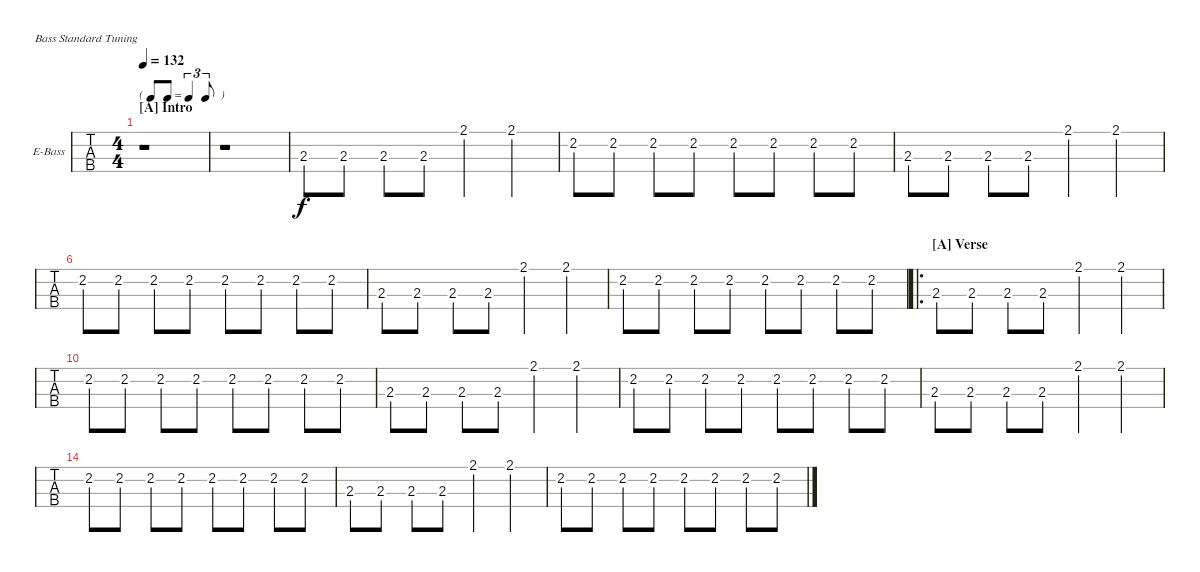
\bracketExtendMode nobrackets
\firstSystemTrackNameOrientation horizontal
\otherSystemsTrackNameOrientation horizontal
\defaultBarNumberDisplay FirstOfSystem
\track ("Bass" "E-Bass") {instrument electricbassfinger}
\staff {tabs}
\tuning (G2 D2 A1 E1)
\ts (4 4)
\beaming (8 2 2 2 2)
\tf triplet8th
\section ("A" "Intro")
\scale
0.350649
\tempo 132
\accidentals auto
\clef f4
\ottava regular
\simile none
\ks c
r.1{dy f instrument electricbassfinger} |
\scale
0.181818 r.1 |
\scale
0.285714
\ks b
2.3{st}.8 2.3.8 2.3.8 2.3.8 2.1.4 2.1.4 |
\scale
0.181818 2.2{st}.8 2.2.8 2.2.8 2.2.8 2.2{st}.8 2.2.8 2.2.8 2.2.8 |
\scale
0.305556 2.3{st}.8 2.3.8 2.3.8 2.3.8 2.1.4 2.1.4 |
\scale
0.194444 2.2{st}.8 2.2.8 2.2.8 2.2.8 2.2{st}.8 2.2.8 2.2.8 2.2.8 |
\scale
0.305556 2.3{st}.8 2.3.8 2.3.8 2.3.8 2.1.4 2.1.4 |
\scale
0.194444 2.2{st}.8 2.2.8 2.2.8 2.2.8 2.2{st}.8 2.2.8 2.2.8 2.2.8 |
\ro
\section ("A" "Verse")
\scale
0.315068 2.3{st}.8 2.3.8 2.3.8 2.3.8 2.1.4 2.1.4 |
\scale
0.191781 2.2{st}.8 2.2.8 2.2.8 2.2.8 2.2{st}.8 2.2.8 2.2.8 2.2.8 |
\scale
0.30137 2.3{st}.8 2.3.8 2.3.8 2.3.8 2.1.4 2.1.4 |
\scale
0.191781 2.2{st}.8 2.2.8 2.2.8 2.2.8 2.2{st}.8 2.2.8 2.2.8 2.2.8 |
\scale
0.305556 2.3{st}.8 2.3.8 2.3.8 2.3.8 2.1.4 2.1.4 |
\scale
0.194444 2.2{st}.8 2.2.8 2.2.8 2.2.8 2.2{st}.8 2.2.8 2.2.8 2.2.8 |
\scale
0.305556 2.3{st}.8 2.3.8 2.3.8 2.3.8 2.1.4 2.1.4 |
\scale
0.194444 2.2{st}.8 2.2.8 2.2.8 2.2.8 2.2{st}.8 2.2.8 2.2.8 2.2.8
